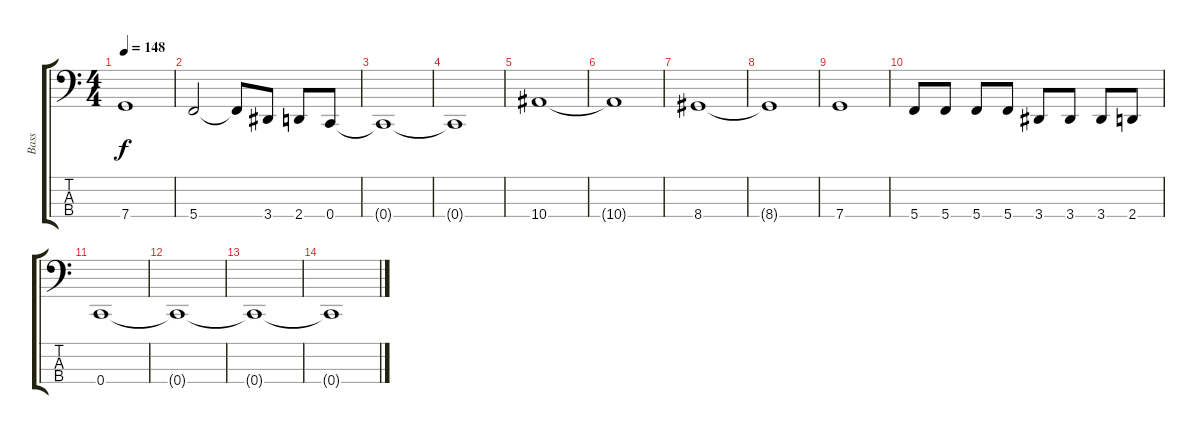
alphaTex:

\track ("Bass" "Bass") {instrument electricbasspick}
\staff {score tabs}
\tuning (F2 C2 G1 C1) {hide}
\ts (4 4)
\tempo 148
\clef f4
\ks c
7.4.1{dy f} |
5.4.2 5.4{t}.8 3.4.8 2.4.8 0.4.8 |
0.4{t}.1 |
0.4{t}.1 |
10.4.1 |
10.4{t}.1 |
8.4.1 |
8.4{t}.1 |
7.4.1 |
5.4.8 5.4.8 5.4.8 5.4.8 3.4.8 3.4.8 3.4.8 2.4.8 |
0.4.1 |
0.4{t}.1 |
0.4{t}.1 |
0.4{t}.1
